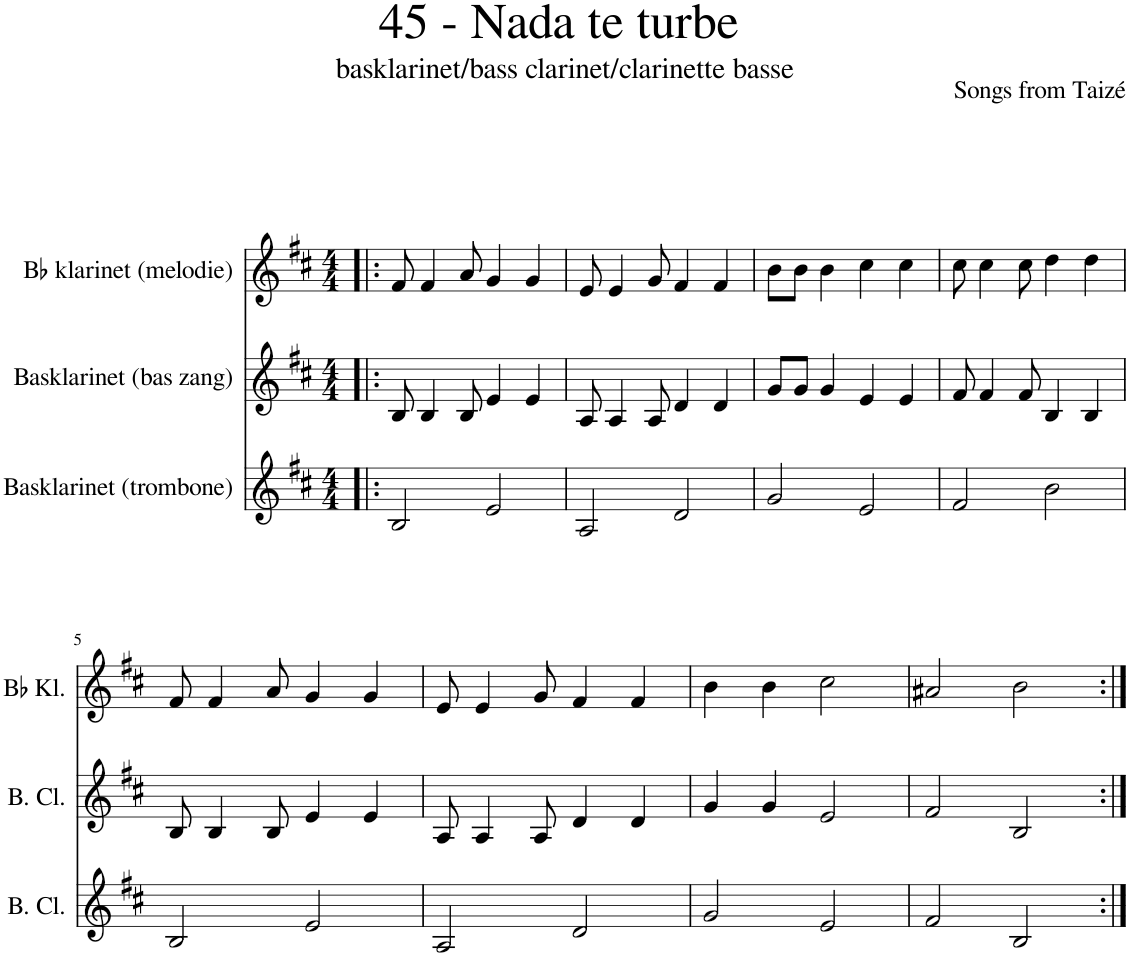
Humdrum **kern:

**kern	**kern	**kern
*part3	*part2	*part1
*staff3	*staff2	*staff1
*I"Basklarinet (trombone)	*I"Basklarinet (bas zang)	*I"Bb klarinet (melodie)
*	*	*I'Bb Kl.
*clefG2	*clefG2	*clefG2
*Trd8c14	*Trd8c14	*Trd1c2
*k[f#c#]	*k[f#c#]	*k[f#c#]
*M4/4	*M4/4	*M4/4
=1!|:	=1!|:	=1!|:
2B/	8B/	8f#/
.	4B/	4f#/
.	8B/	8a/
2e/	4e/	4g/
.	4e/	4g/
=2	=2	=2
2A/	8A/	8e/
.	4A/	4e/
.	8A/	8g/
2d/	4d/	4f#/
.	4d/	4f#/
=3	=3	=3
2g/	8g/L	8b\L
.	8g/J	8b\J
.	4g/	4b\
2e/	4e/	4cc#\
.	4e/	4cc#\
=4	=4	=4
2f#/	8f#/	8cc#\
.	4f#/	4cc#\
.	8f#/	8cc#\
2b\	4B/	4dd\
.	4B/	4dd\
!!LO:LB:g=z
=5	=5	=5
*k[f#c#]	*k[f#c#]	*k[f#c#]
2B/	8B/	8f#/
.	4B/	4f#/
.	8B/	8a/
2e/	4e/	4g/
.	4e/	4g/
=6	=6	=6
2A/	8A/	8e/
.	4A/	4e/
.	8A/	8g/
2d/	4d/	4f#/
.	4d/	4f#/
=7	=7	=7
2g/	4g/	4b\
.	4g/	4b\
2e/	2e/	2cc#\
=8	=8	=8
2f#/	2f#/	2a#X/
2B/	2B/	2b\
=:|!	=:|!	=:|!
*-	*-	*-
